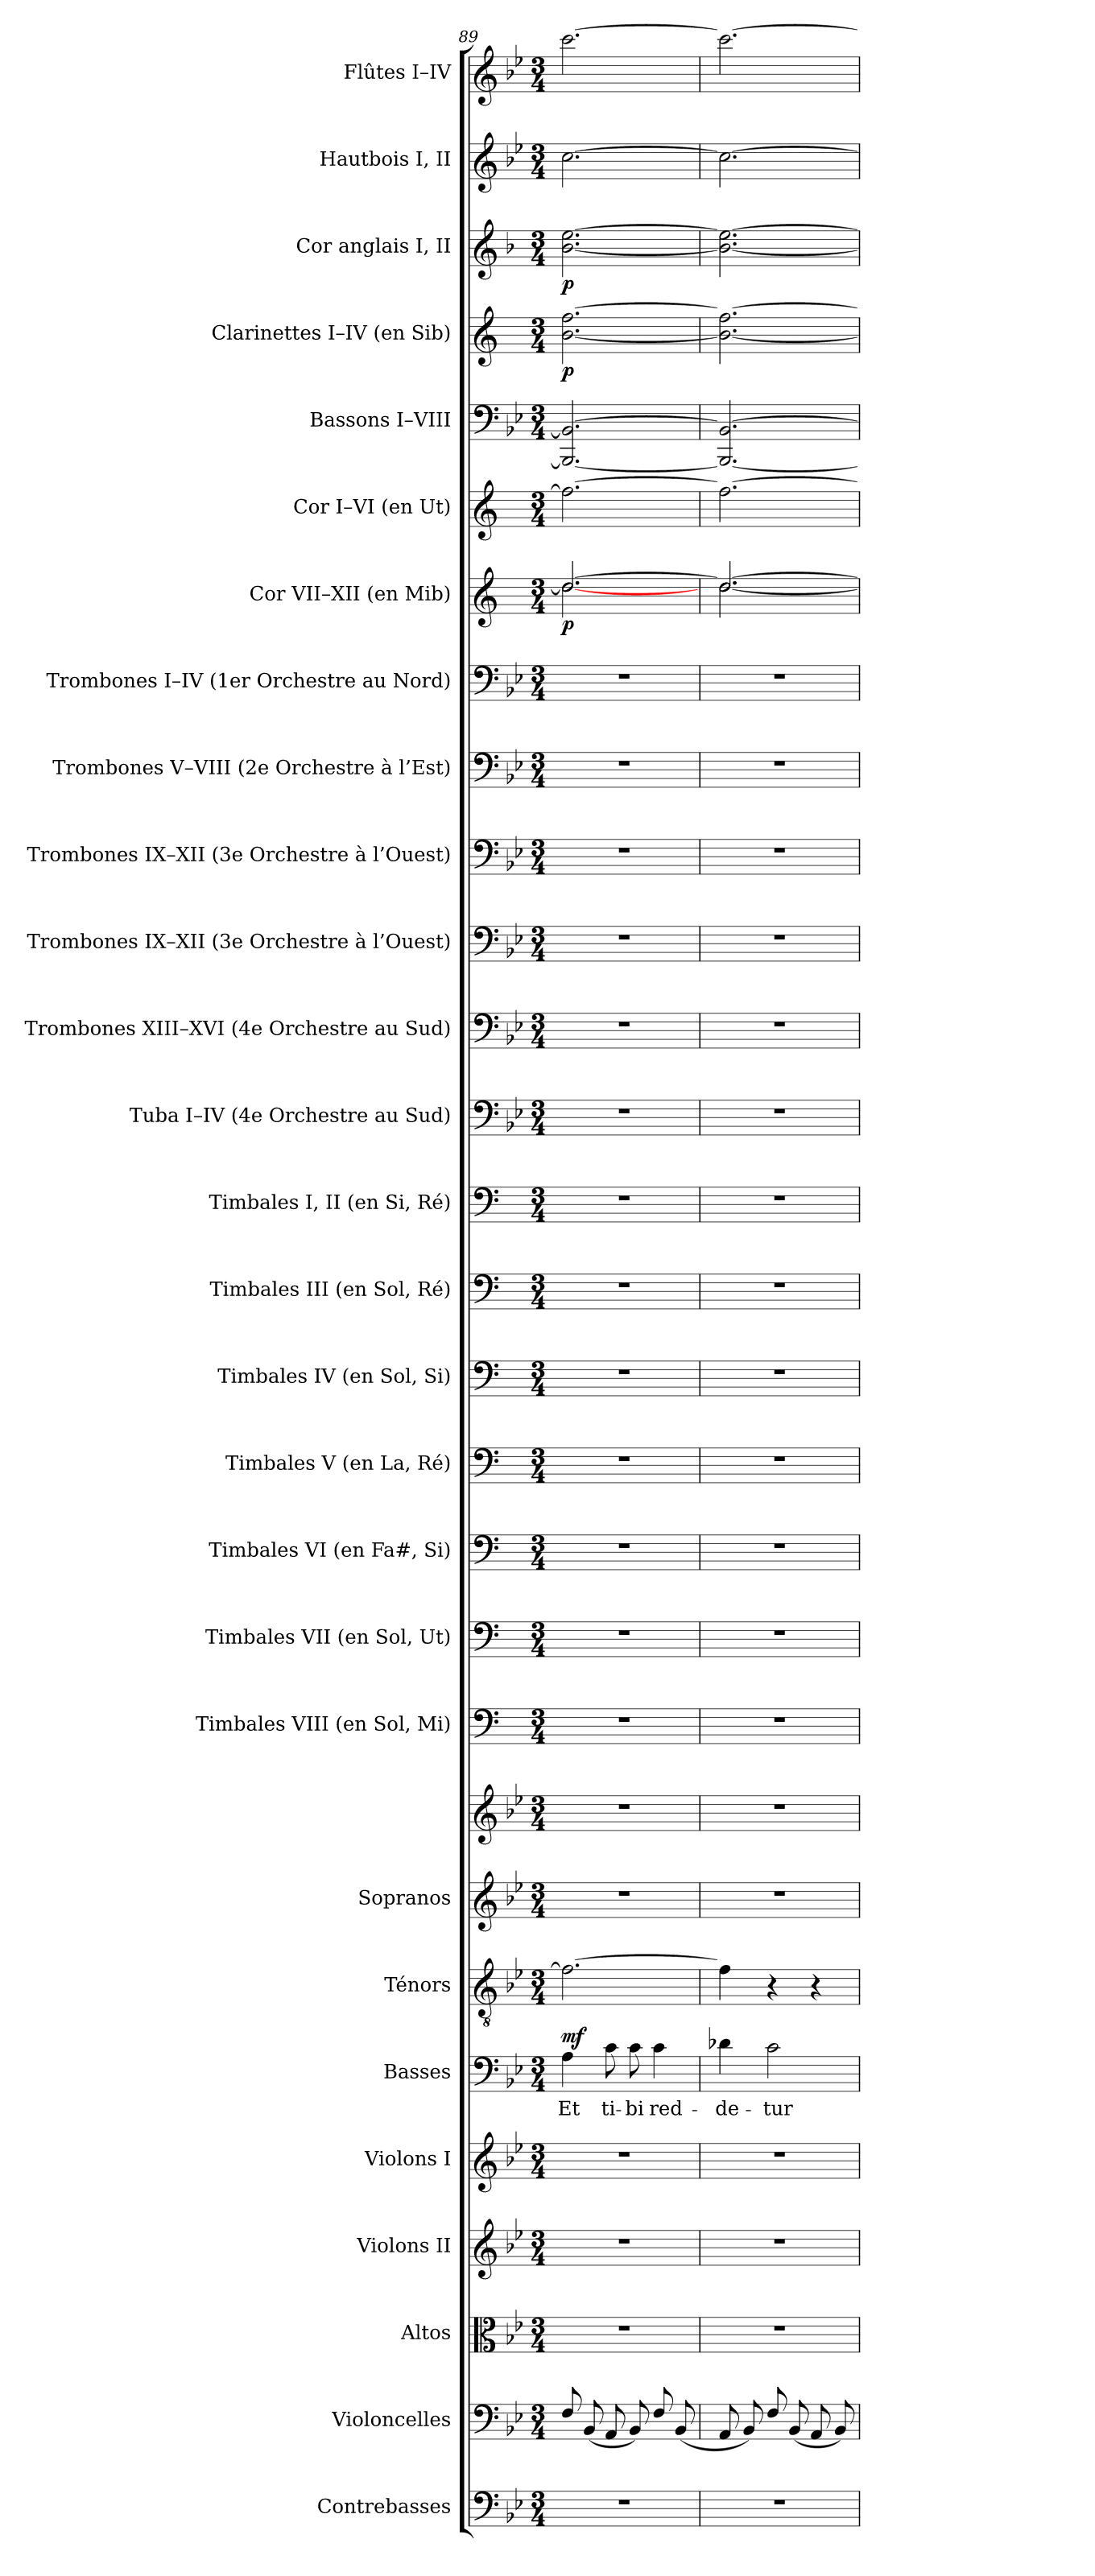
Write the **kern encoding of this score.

**kern	**kern	**kern	**kern	**kern	**kern	**text	**dynam	**kern	**kern	**kern	**kern	**kern	**kern	**kern	**kern	**kern	**kern	**kern	**kern	**kern	**kern	**kern	**kern	**kern	**dynam	**kern	**kern	**kern	**dynam	**kern	**dynam	**kern	**kern
*part28	*part27	*part26	*part25	*part24	*part23	*part23	*part23	*part22	*part21	*part21	*part20	*part19	*part18	*part17	*part16	*part15	*part14	*part13	*part12	*part11	*part10	*part9	*part8	*part7	*part7	*part6	*part5	*part4	*part4	*part3	*part3	*part2	*part1
*staff29	*staff28	*staff27	*staff26	*staff25	*staff24	*staff24	*staff24	*staff23	*staff22	*staff21	*staff20	*staff19	*staff18	*staff17	*staff16	*staff15	*staff14	*staff13	*staff12	*staff11	*staff10	*staff9	*staff8	*staff7	*staff7	*staff6	*staff5	*staff4	*staff4	*staff3	*staff3	*staff2	*staff1
*I"Contrebasses	*I"Violoncelles	*I"Altos	*I"Violons II	*I"Violons I	*I"Basses	*	*	*I"Ténors	*I"Sopranos	*	*I"Timbales VIII (en Sol, Mi)	*I"Timbales VII (en Sol, Ut)	*I"Timbales VI (en Fa#, Si)	*I"Timbales V (en La, Ré)	*I"Timbales IV (en Sol, Si)	*I"Timbales III (en Sol, Ré)	*I"Timbales I, II (en Si, Ré)	*I"Tuba I–IV (4e Orchestre au Sud)	*I"Trombones XIII–XVI (4e Orchestre au Sud)	*I"Trombones IX–XII (3e Orchestre à l’Ouest)	*I"Trombones IX–XII (3e Orchestre à l’Ouest)	*I"Trombones V–VIII (2e Orchestre à l’Est)	*I"Trombones I–IV (1er Orchestre au Nord)	*I"Cor VII–XII (en Mib)	*	*I"Cor I–VI (en Ut)	*I"Bassons I–VIII	*I"Clarinettes I–IV (en Sib)	*	*I"Cor anglais I, II	*	*I"Hautbois I, II	*I"Flûtes I–IV
*I'Cb.	*I'Vlles	*I'Altos	*I'Vns II	*I'Vns I	*I'Basses	*	*	*I'Tén.	*I'Sopr.	*	*I'VIII	*I'VII	*I'VI	*I'Timb.  V	*I'IV	*I'III	*I'I, II	*I'Tb.	*I'4e Orchestre	*	*I'Trb.  3e Orchestre	*I'2e Orchestre	*I'1er Orchestre	*I'Cor (Mib)	*	*I'Cor (Ut)	*I'Bns	*I'Cl. (Sib)	*	*I'C. a.	*	*I'Hb.	*I'Fl.
*clefF4	*clefF4	*clefC3	*clefG2	*clefG2	*clefF4	*	*	*clefGv2	*clefG2	*clefG2	*clefF4	*clefF4	*clefF4	*clefF4	*clefF4	*clefF4	*clefF4	*clefF4	*clefF4	*clefF4	*clefF4	*clefF4	*clefF4	*clefG2	*	*clefG2	*clefF4	*clefG2	*	*clefG2	*	*clefG2	*clefG2
*ITrd7c12	*	*	*	*	*	*	*	*ITrd7c12	*	*	*	*	*	*	*	*	*	*	*	*	*	*	*	*ITrd5c9	*	*ITrd7c12	*	*ITrd1c2	*	*ITrd4c7	*	*	*
*k[b-e-]	*k[b-e-]	*k[b-e-]	*k[b-e-]	*k[b-e-]	*k[b-e-]	*	*	*k[b-e-]	*k[b-e-]	*k[b-e-]	*k[]	*k[]	*k[]	*k[]	*k[]	*k[]	*k[]	*k[b-e-]	*k[b-e-]	*k[b-e-]	*k[b-e-]	*k[b-e-]	*k[b-e-]	*k[b-e-a-]	*	*k[]	*k[b-e-]	*k[b-e-]	*	*k[b-e-]	*	*k[b-e-]	*k[b-e-]
*B-:	*B-:	*B-:	*B-:	*B-:	*B-:	*	*	*B-:	*B-:	*B-:	*C:	*C:	*C:	*C:	*C:	*C:	*C:	*B-:	*B-:	*B-:	*B-:	*B-:	*B-:	*E-:	*	*C:	*B-:	*B-:	*	*B-:	*	*B-:	*B-:
*M3/4	*M3/4	*M3/4	*M3/4	*M3/4	*M3/4	*	*	*M3/4	*M3/4	*M3/4	*M3/4	*M3/4	*M3/4	*M3/4	*M3/4	*M3/4	*M3/4	*M3/4	*M3/4	*M3/4	*M3/4	*M3/4	*M3/4	*M3/4	*	*M3/4	*M3/4	*M3/4	*	*M3/4	*	*M3/4	*M3/4
=89	=89	=89	=89	=89	=89	=89	=89	=89	=89	=89	=89	=89	=89	=89	=89	=89	=89	=89	=89	=89	=89	=89	=89	=89	=89	=89	=89	=89	=89	=89	=89	=89	=89
!LO:N:vis=1	!	!LO:N:vis=1	!LO:N:vis=1	!LO:N:vis=1	!	!	!	!	!	!	!	!	!	!	!	!	!	!	!	!	!	!	!	!	!	!	!	!	!	!	!	!	!
!	!	!	!	!	!	!LO:LY:b:color=#000000	!	!	!LO:N:vis=1	!LO:N:vis=1	!LO:N:vis=1	!LO:N:vis=1	!LO:N:vis=1	!LO:N:vis=1	!LO:N:vis=1	!LO:N:vis=1	!LO:N:vis=1	!LO:N:vis=1	!LO:N:vis=1	!LO:N:vis=1	!LO:N:vis=1	!LO:N:vis=1	!LO:N:vis=1	!	!	!	!	!	!	!	!	!	!
*	*	*	*	*	*	*	*	*	*	*	*	*	*	*	*	*	*	*	*	*	*	*	*	*^	*	*	*	*	*	*	*	*	*
2.r	8Fi/	2.r	2.r	2.r	4Ai\	Et	mf	2.Fi\_>	2.r	2.r	2.r	2.r	2.r	2.r	2.r	2.r	2.r	2.r	2.r	2.r	2.r	2.r	2.r	2.fi/_>	[<2.fi\	p	2.fi\_>	2.BBB-i/_< 2.BB-i_>	[<2.ai\ [>2.ee-i	p	[<2.e-i\ [>2.ai	p	[>2.cci\	[>2.ccci\
.	(8BB-i/	.	.	.	.	.	.	.	.	.	.	.	.	.	.	.	.	.	.	.	.	.	.	.	.	.	.	.	.	.	.	.	.	.
!	!	!	!	!	!	!LO:LY:b:color=#000000	!	!	!	!	!	!	!	!	!	!	!	!	!	!	!	!	!	!	!	!	!	!	!	!	!	!	!	!
.	8AAi/	.	.	.	8ci\	ti-	.	.	.	.	.	.	.	.	.	.	.	.	.	.	.	.	.	.	.	.	.	.	.	.	.	.	.	.
!	!	!	!	!	!	!LO:LY:b:color=#000000	!	!	!	!	!	!	!	!	!	!	!	!	!	!	!	!	!	!	!	!	!	!	!	!	!	!	!	!
.	8BB-i/)	.	.	.	8ci\	-bi	.	.	.	.	.	.	.	.	.	.	.	.	.	.	.	.	.	.	.	.	.	.	.	.	.	.	.	.
!	!	!	!	!	!	!LO:LY:b:color=#000000	!	!	!	!	!	!	!	!	!	!	!	!	!	!	!	!	!	!	!	!	!	!	!	!	!	!	!	!
.	8Fi/	.	.	.	4ci\	red-	.	.	.	.	.	.	.	.	.	.	.	.	.	.	.	.	.	.	.	.	.	.	.	.	.	.	.	.
.	(8BB-i/	.	.	.	.	.	.	.	.	.	.	.	.	.	.	.	.	.	.	.	.	.	.	.	.	.	.	.	.	.	.	.	.	.
=90	=90	=90	=90	=90	=90	=90	=90	=90	=90	=90	=90	=90	=90	=90	=90	=90	=90	=90	=90	=90	=90	=90	=90	=90	=90	=90	=90	=90	=90	=90	=90	=90	=90	=90
!LO:N:vis=1	!	!LO:N:vis=1	!LO:N:vis=1	!LO:N:vis=1	!	!	!	!	!	!	!	!	!	!	!	!	!	!	!	!	!	!	!	!	!	!	!	!	!	!	!	!	!	!
!	!	!	!	!	!	!LO:LY:b:color=#000000	!	!	!LO:N:vis=1	!LO:N:vis=1	!LO:N:vis=1	!LO:N:vis=1	!LO:N:vis=1	!LO:N:vis=1	!LO:N:vis=1	!LO:N:vis=1	!LO:N:vis=1	!LO:N:vis=1	!LO:N:vis=1	!LO:N:vis=1	!LO:N:vis=1	!LO:N:vis=1	!LO:N:vis=1	!	!	!	!	!	!	!	!	!	!	!
2.r	8AAi/	2.r	2.r	2.r	4d-Xi\	-de-	.	4Fi\]	2.r	2.r	2.r	2.r	2.r	2.r	2.r	2.r	2.r	2.r	2.r	2.r	2.r	2.r	2.r	2.fi/_<	[<2.fi\	.	2.fi\_>	2.BBB-i/_< 2.BB-i_>	2.ai\_< 2.ee-i_>	.	2.e-i\_< 2.ai_>	.	2.cci\_>	2.ccci\_>
.	8BB-i/)	.	.	.	.	.	.	.	.	.	.	.	.	.	.	.	.	.	.	.	.	.	.	.	.	.	.	.	.	.	.	.	.	.
!	!	!	!	!	!	!LO:LY:b:color=#000000	!	!	!	!	!	!	!	!	!	!	!	!	!	!	!	!	!	!	!	!	!	!	!	!	!	!	!	!
.	8Fi/	.	.	.	2ci\	-tur	.	4r	.	.	.	.	.	.	.	.	.	.	.	.	.	.	.	.	.	.	.	.	.	.	.	.	.	.
.	(8BB-i/	.	.	.	.	.	.	.	.	.	.	.	.	.	.	.	.	.	.	.	.	.	.	.	.	.	.	.	.	.	.	.	.	.
.	8AAi/	.	.	.	.	.	.	4r	.	.	.	.	.	.	.	.	.	.	.	.	.	.	.	.	.	.	.	.	.	.	.	.	.	.
.	8BB-i/)	.	.	.	.	.	.	.	.	.	.	.	.	.	.	.	.	.	.	.	.	.	.	.	.	.	.	.	.	.	.	.	.	.
*	*	*	*	*	*	*	*	*	*	*	*	*	*	*	*	*	*	*	*	*	*	*	*	*v	*v	*	*	*	*	*	*	*	*	*
=	=	=	=	=	=	=	=	=	=	=	=	=	=	=	=	=	=	=	=	=	=	=	=	=	=	=	=	=	=	=	=	=	=
*-	*-	*-	*-	*-	*-	*-	*-	*-	*-	*-	*-	*-	*-	*-	*-	*-	*-	*-	*-	*-	*-	*-	*-	*-	*-	*-	*-	*-	*-	*-	*-	*-	*-
